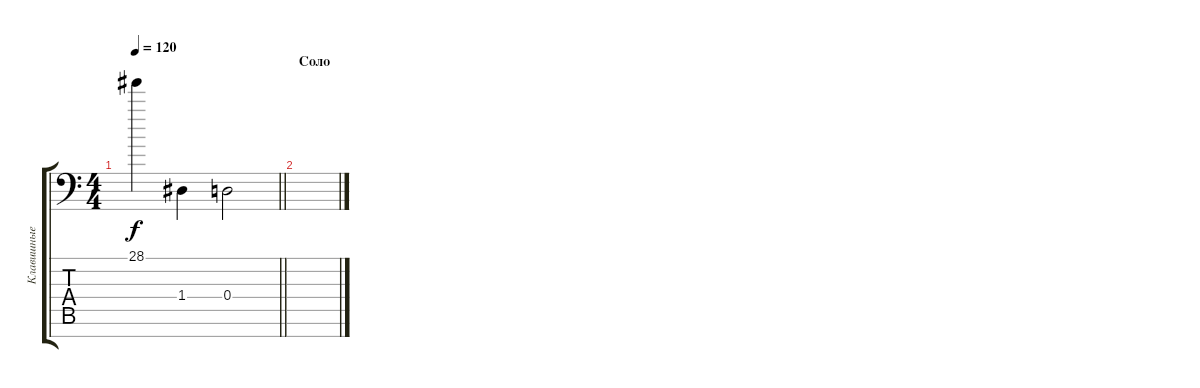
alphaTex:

\track ("Клавишные I" "Клавишные ") {instrument lead8bassandlead}
\staff {score tabs}
\tuning (E4 B3 G3 D3 A2 E2 Bb0) {hide}
\ts (4 4)
\tempo 120
\clef f4
\barLineRight lightlight
\ks c
28.1.4{dy f} 1.4.4 0.4.2 |
\section ("" "Соло")
